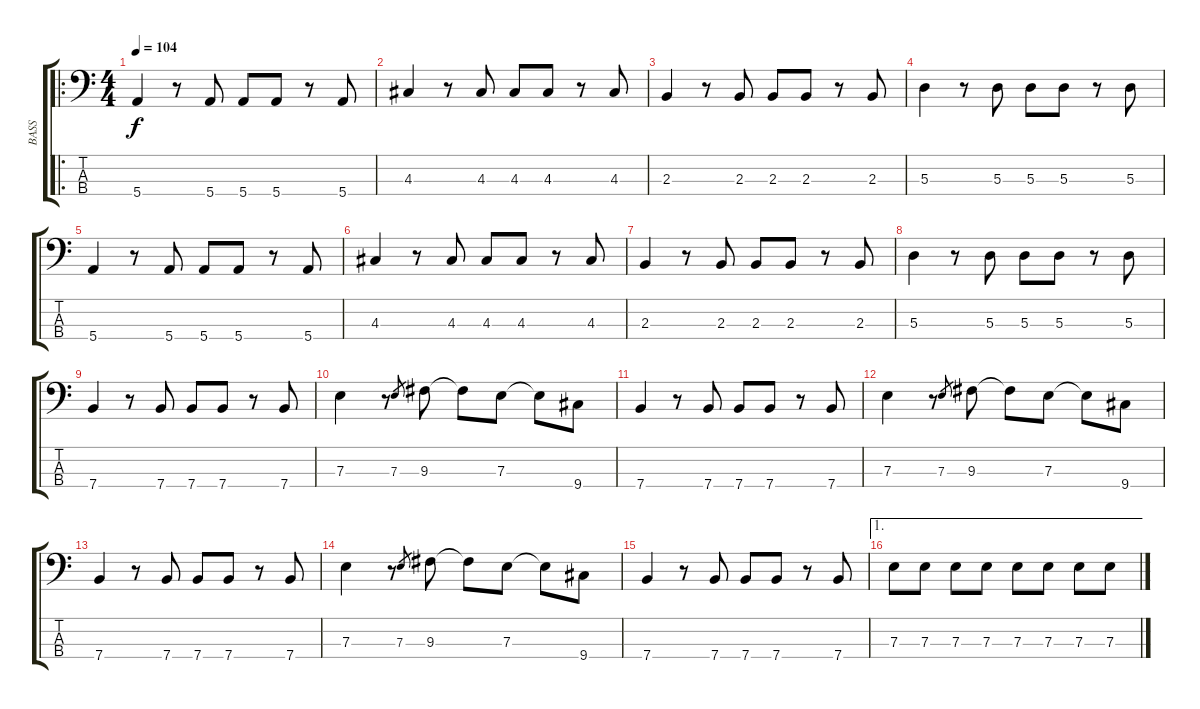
\track ("BASS" "BASS") {instrument electricbassfinger}
\staff {score tabs}
\tuning (G2 D2 A1 E1) {hide}
\ro
\ts (4 4)
\tempo 104
\clef f4
\ks c
5.4.4{dy f} r.8 5.4.8 5.4.8 5.4.8 r.8 5.4.8 |
4.3.4 r.8 4.3.8 4.3.8 4.3.8 r.8 4.3.8 |
2.3.4 r.8 2.3.8 2.3.8 2.3.8 r.8 2.3.8 |
5.3.4 r.8 5.3.8 5.3.8 5.3.8 r.8 5.3.8 |
5.4.4 r.8 5.4.8 5.4.8 5.4.8 r.8 5.4.8 |
4.3.4 r.8 4.3.8 4.3.8 4.3.8 r.8 4.3.8 |
2.3.4 r.8 2.3.8 2.3.8 2.3.8 r.8 2.3.8 |
5.3.4 r.8 5.3.8 5.3.8 5.3.8 r.8 5.3.8 |
7.4.4 r.8 7.4.8 7.4.8 7.4.8 r.8 7.4.8 |
7.3.4 r.8 7.3.8{gr} 9.3.8 9.3{t}.8 7.3.8 7.3{t}.8 9.4.8 |
7.4.4 r.8 7.4.8 7.4.8 7.4.8 r.8 7.4.8 |
7.3.4 r.8 7.3.8{gr} 9.3.8 9.3{t}.8 7.3.8 7.3{t}.8 9.4.8 |
7.4.4 r.8 7.4.8 7.4.8 7.4.8 r.8 7.4.8 |
7.3.4 r.8 7.3.8{gr} 9.3.8 9.3{t}.8 7.3.8 7.3{t}.8 9.4.8 |
7.4.4 r.8 7.4.8 7.4.8 7.4.8 r.8 7.4.8 |
\ae 1
7.3.8 7.3.8 7.3.8 7.3.8 7.3.8 7.3.8 7.3.8 7.3.8
